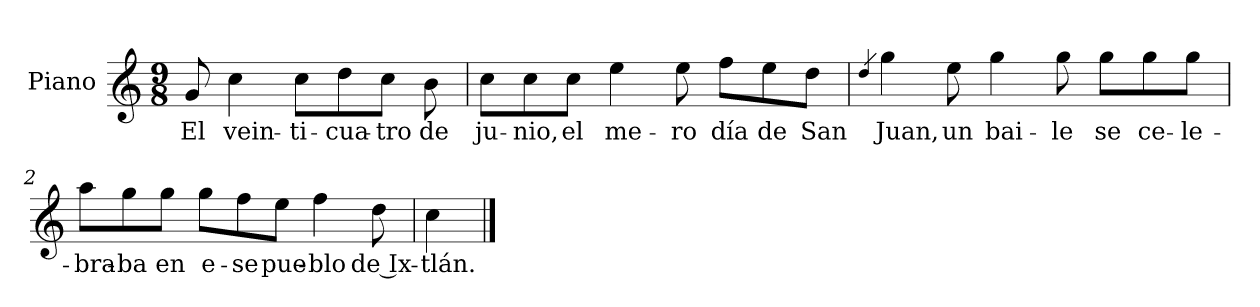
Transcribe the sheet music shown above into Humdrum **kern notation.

**kern	**text
*part1	*part1
*staff1	*staff1
*I"Piano	*
*I'Pno.	*
*clefG2	*
*k[]	*
*M9/8	*
=	=
8g/	El
4cc\	vein-
8cc\L	-ti-
8dd\	-cua-
8cc\J	-tro
8b\	de
=	=
8cc\L	ju-
8cc\	-nio,
8cc\J	el
4ee\	me-
8ee\	-ro
8ff\L	día
8ee\	de
8dd\J	San
=1	=1
4qdd/	.
4gg\	Juan,
8ee\	un
4gg\	bai-
8gg\	-le
8gg\L	se
8gg\	ce-
8gg\J	-le-
=2	=2
8aa\L	-bra-
8gg\	-ba
8gg\J	en
8gg\L	e-
8ff\	-se
8ee\J	pue-
4ff\	-blo
8dd\	de Ix-
=3	=3
4cc\	-tlán.
==	==
*-	*-
